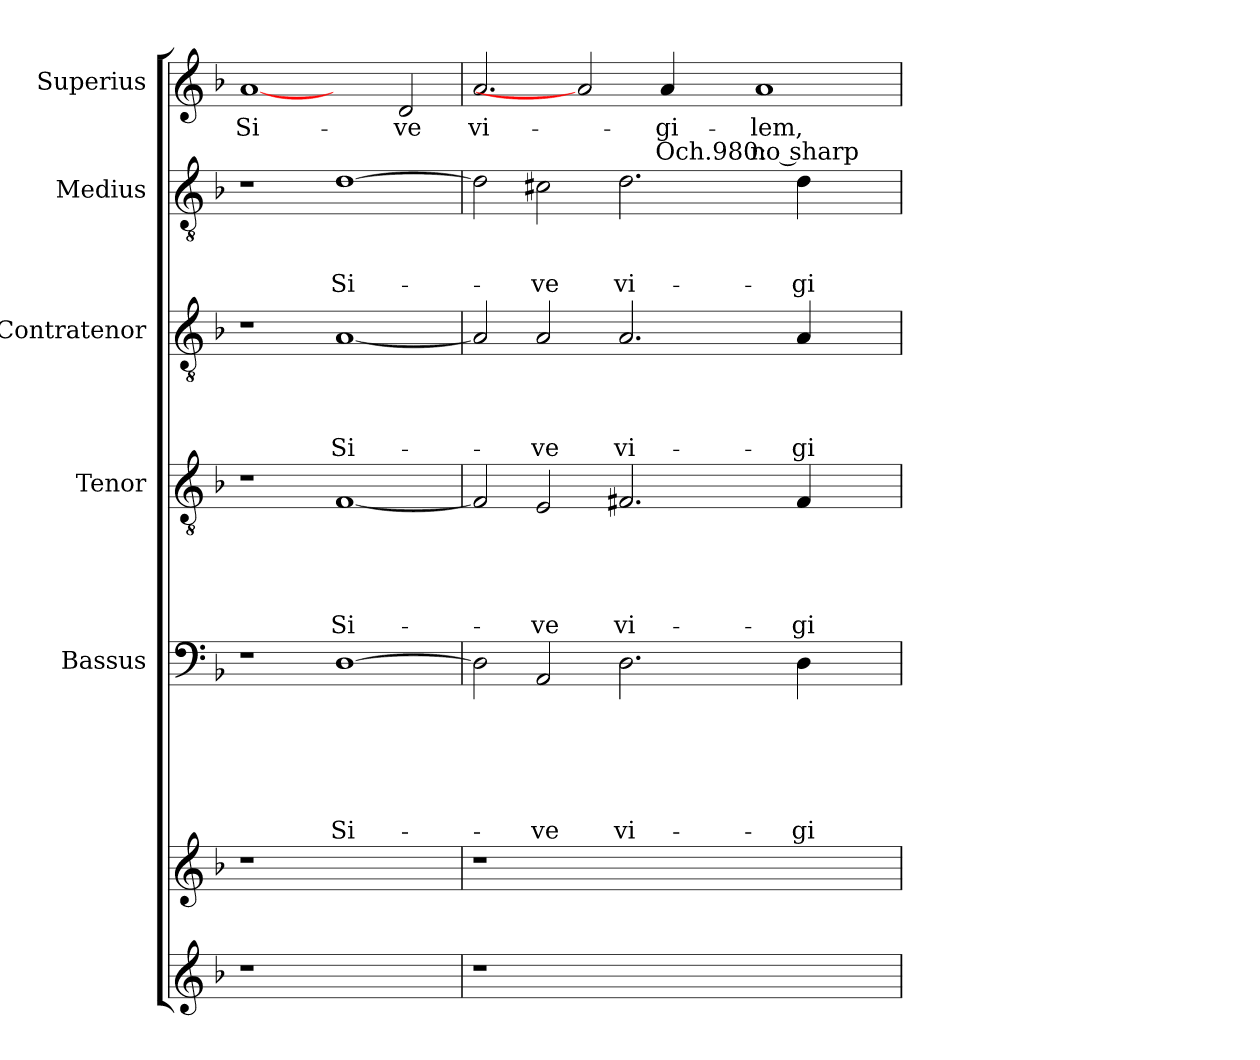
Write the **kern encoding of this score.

**kern	**kern	**kern	**text	**text	**text	**text	**text	**text	**kern	**text	**text	**text	**text	**text	**kern	**text	**text	**text	**text	**kern	**text	**text	**text	**kern	**text	**text
*part7	*part6	*part5	*part5	*part5	*part5	*part5	*part5	*part5	*part4	*part4	*part4	*part4	*part4	*part4	*part3	*part3	*part3	*part3	*part3	*part2	*part2	*part2	*part2	*part1	*part1	*part1
*staff7	*staff6	*staff5	*staff5	*staff5	*staff5	*staff5	*staff5	*staff5	*staff4	*staff4	*staff4	*staff4	*staff4	*staff4	*staff3	*staff3	*staff3	*staff3	*staff3	*staff2	*staff2	*staff2	*staff2	*staff1	*staff1	*staff1
*	*	*I"Bassus	*	*	*	*	*	*	*I"Tenor	*	*	*	*	*	*I"Contratenor	*	*	*	*	*I"Medius	*	*	*	*I"Superius	*	*
*clefG2	*clefG2	*clefF4	*	*	*	*	*	*	*clefGv2	*	*	*	*	*	*clefGv2	*	*	*	*	*clefGv2	*	*	*	*clefG2	*	*
*k[b-]	*k[b-]	*k[b-]	*	*	*	*	*	*	*k[b-]	*	*	*	*	*	*k[b-]	*	*	*	*	*k[b-]	*	*	*	*k[b-]	*	*
*F:	*F:	*F:	*	*	*	*	*	*	*F:	*	*	*	*	*	*F:	*	*	*	*	*F:	*	*	*	*F:	*	*
=1	=1	=1	=1	=1	=1	=1	=1	=1	=1	=1	=1	=1	=1	=1	=1	=1	=1	=1	=1	=1	=1	=1	=1	=1	=1	=1
!	!	!	!	!	!	!	!	!	!	!	!	!	!	!	!	!	!	!	!	!	!	!	!	!	!LO:LY:b	!
1r	1r	1r	.	.	.	.	.	.	1r	.	.	.	.	.	1r	.	.	.	.	1r	.	.	.	[1a	Si-	.
!	!	!	!	!	!	!	!	!LO:LY:b	!	!	!	!	!	!LO:LY:b	!	!	!	!	!LO:LY:b	!	!	!	!LO:LY:b	!	!	!
1ryy	1ryy	[>1D	.	.	.	.	.	Si-	[<1F	.	.	.	.	Si-	[<1A	.	.	.	Si-	[>1d	.	.	Si-	2ryy	.	.
!	!	!	!	!	!	!	!	!	!	!	!	!	!	!	!	!	!	!	!	!	!	!	!	!	!LO:LY:b	!
.	.	.	.	.	.	.	.	.	.	.	.	.	.	.	.	.	.	.	.	.	.	.	.	2d/	-ve	.
=2	=2	=2	=2	=2	=2	=2	=2	=2	=2	=2	=2	=2	=2	=2	=2	=2	=2	=2	=2	=2	=2	=2	=2	=2	=2	=2
!	!	!	!	!	!	!	!	!	!	!	!	!	!	!	!	!	!	!	!	!	!	!	!	!	!LO:LY:b	!
1r	1r	2D\]	.	.	.	.	.	.	2F/]	.	.	.	.	.	2A/]	.	.	.	.	2d\]	.	.	.	2.a/	vi-	.
!	!	!	!	!	!	!	!	!LO:LY:b	!	!	!	!	!	!LO:LY:b	!	!	!	!	!LO:LY:b	!	!	!	!LO:LY:b	!	!	!
.	.	2AA/	.	.	.	.	.	-ve	2E/	.	.	.	.	-ve	2A/	.	.	.	-ve	2c#X\	.	.	-ve	.	.	.
.	.	.	.	.	.	.	.	.	.	.	.	.	.	.	.	.	.	.	.	.	.	.	.	2a]	.	.
!	!	!	!	!	!	!	!	!LO:LY:b	!	!	!	!	!	!LO:LY:b	!	!	!	!	!LO:LY:b	!	!	!	!LO:LY:b	!	!	!
1.ryy	1.ryy	2.D\	.	.	.	.	.	vi-	2.F#X/	.	.	.	.	vi-	2.A/	.	.	.	vi-	2.d\	.	.	vi-	.	.	.
!	!	!	!	!	!	!	!	!	!	!	!	!	!	!	!	!	!	!	!	!	!	!	!	!	!LO:LY:b	!LO:LY:b
.	.	.	.	.	.	.	.	.	.	.	.	.	.	.	.	.	.	.	.	.	.	.	.	4a/	-gi-	Och.980:
!	!	!	!	!	!	!	!	!	!	!	!	!	!	!	!	!	!	!	!	!	!	!	!	!	!LO:LY:b	!LO:LY:b
.	.	.	.	.	.	.	.	.	.	.	.	.	.	.	.	.	.	.	.	.	.	.	.	1a	-lem,	no sharp
!	!	!	!	!	!	!	!	!LO:LY:b	!	!	!	!	!	!LO:LY:b	!	!	!	!	!LO:LY:b	!	!	!	!LO:LY:b	!	!	!
.	.	4D\	.	.	.	.	.	-gi-	4F#/	.	.	.	.	-gi-	4A/	.	.	.	-gi-	4d\	.	.	-gi-	.	.	.
.	.	2ryy	.	.	.	.	.	.	2ryy	.	.	.	.	.	2ryy	.	.	.	.	2ryy	.	.	.	.	.	.
=	=	=	=	=	=	=	=	=	=	=	=	=	=	=	=	=	=	=	=	=	=	=	=	=	=	=
*-	*-	*-	*-	*-	*-	*-	*-	*-	*-	*-	*-	*-	*-	*-	*-	*-	*-	*-	*-	*-	*-	*-	*-	*-	*-	*-
